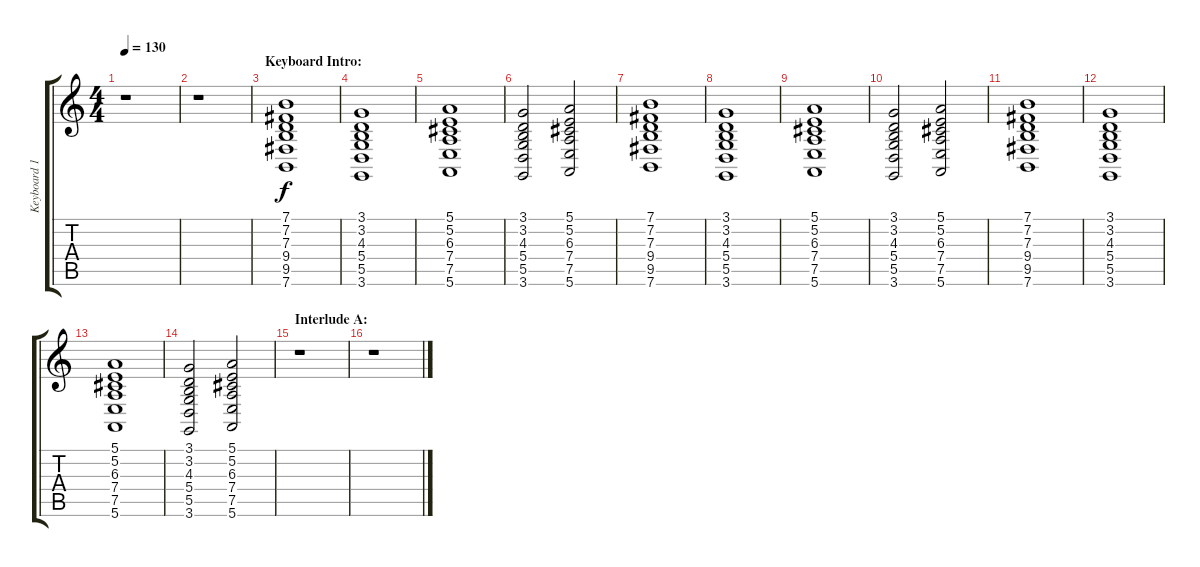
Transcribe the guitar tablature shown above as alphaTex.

\track ("Keyboard 1" "Keyboard 1") {instrument stringensemble1}
\staff {score tabs}
\tuning (E4 B3 G3 D3 A2 E2) {hide}
\ts (4 4)
\tempo 130
\clef g2
\ks c
r.1{dy f instrument stringensemble1} |
r.1 |
\section ("" "Keyboard Intro:")
(7.1 7.2 7.3 9.4 9.5 7.6).1 |
(3.1 3.2 4.3 5.4 5.5 3.6).1 |
(5.1 5.2 6.3 7.4 7.5 5.6).1 |
(3.1 3.2 4.3 5.4 5.5 3.6).2 (5.1 5.2 6.3 7.4 7.5 5.6).2 |
(7.1 7.2 7.3 9.4 9.5 7.6).1 |
(3.1 3.2 4.3 5.4 5.5 3.6).1 |
(5.1 5.2 6.3 7.4 7.5 5.6).1 |
(3.1 3.2 4.3 5.4 5.5 3.6).2 (5.1 5.2 6.3 7.4 7.5 5.6).2 |
(7.1 7.2 7.3 9.4 9.5 7.6).1 |
(3.1 3.2 4.3 5.4 5.5 3.6).1 |
(5.1 5.2 6.3 7.4 7.5 5.6).1 |
(3.1 3.2 4.3 5.4 5.5 3.6).2 (5.1 5.2 6.3 7.4 7.5 5.6).2 |
\section ("" "Interlude A:")
r.1 |
r.1
